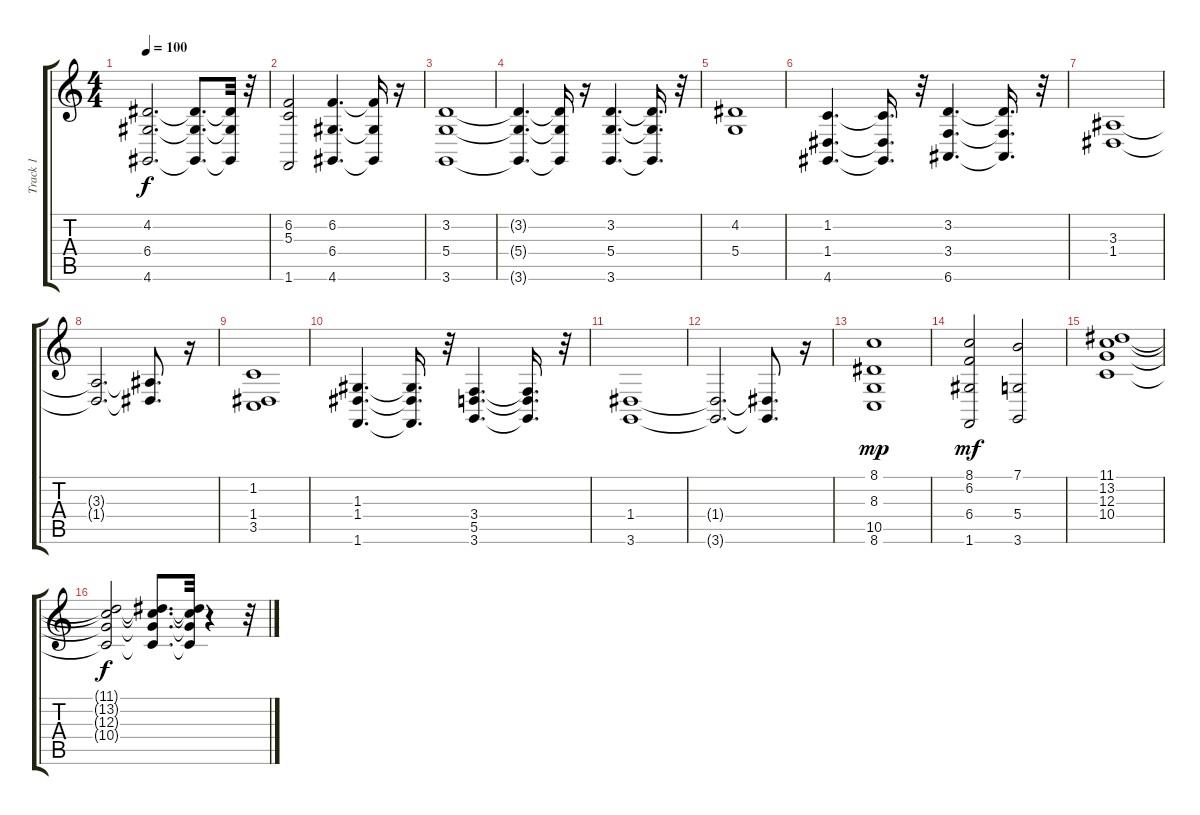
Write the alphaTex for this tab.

\track ("Track 1" "Track 1") {instrument stringensemble1}
\staff {score tabs}
\tuning (E4 B3 G3 D3 A2 E2) {hide}
\ts (4 4)
\tempo 100
\clef g2
\ks c
(4.2 6.4 4.6).2{d dy f} (4.2{t} 6.4{t} 4.6{t}).8{d} (4.2{t} 6.4{t} 4.6{t}).32 r.32 |
(6.2 5.3 1.6).2 (6.2 6.4 4.6).4{d} (6.2{t} 6.4{t} 4.6{t}).16 r.16 |
(3.2 5.4 3.6).1 |
(3.2{t} 5.4{t} 3.6{t}).4{d} (3.2{t} 5.4{t} 3.6{t}).16 r.16 (3.2 5.4 3.6).4{d} (3.2{t} 5.4{t} 3.6{t}).16{d} r.32 |
(4.2 5.4).1 |
(1.2 1.4 4.6).4{d} (1.2{t} 1.4{t} 4.6{t}).16{d} r.32 (3.2 3.4 6.6).4{d} (3.2{t} 3.4{t} 6.6{t}).16{d} r.32 |
(3.3 1.4).1 |
(3.3{t} 1.4{t}).2{d} (3.3{t} 1.4{t}).8{d} r.16 |
(1.2 1.4 3.5).1 |
(1.3 1.4 1.6).4{d} (1.3{t} 1.4{t} 1.6{t}).16{d} r.32 (3.4 5.5 3.6).4{d} (3.4{t} 5.5{t} 3.6{t}).16{d} r.32 |
(1.4 3.6).1 |
(1.4{t} 3.6{t}).2{d} (1.4{t} 3.6{t}).8{d} r.16 |
(8.1 8.3 10.5 8.6).1{dy mp} |
(8.1 6.2 6.4 1.6).2{dy mf} (7.1 5.4 3.6).2 |
(11.1 13.2 12.3 10.4).1 |
(11.1{t} 13.2{t} 12.3{t} 10.4{t}).2{dy f} (11.1{t} 13.2{t} 12.3{t} 10.4{t}).8{d} (11.1{t} 13.2{t} 12.3{t} 10.4{t}).32 r.4 r.32
